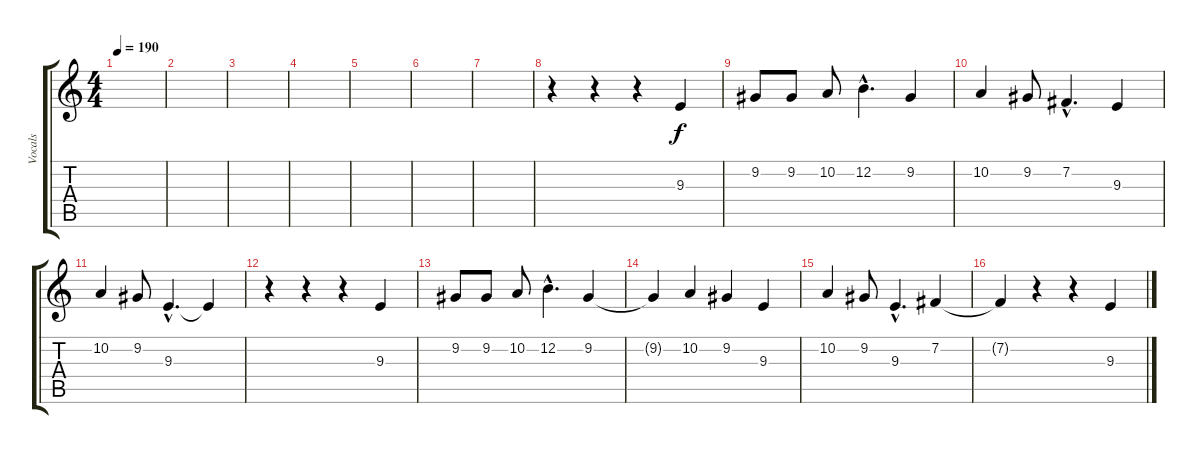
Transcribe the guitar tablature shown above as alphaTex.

\track ("Vocals" "Vocals") {instrument oboe}
\staff {score tabs}
\tuning (E4 B3 G3 D3 A2 E2) {hide}
\ts (4 4)
\tempo 190
\clef g2
\ks c
|
|
|
|
|
|
|
r.4 r.4 r.4 9.3.4 |
9.2.8 9.2.8 10.2.8 12.2{hac}.4{d} 9.2.4 |
10.2.4 9.2.8 7.2{hac}.4{d} 9.3.4 |
10.2.4 9.2.8 9.3{hac}.4{d} 9.3{t}.4 |
r.4 r.4 r.4 9.3.4 |
9.2.8 9.2.8 10.2.8 12.2{hac}.4{d} 9.2.4 |
9.2{t}.4 10.2.4 9.2.4 9.3.4 |
10.2.4 9.2.8 9.3{hac}.4{d} 7.2.4 |
7.2{t}.4 r.4 r.4 9.3.4
